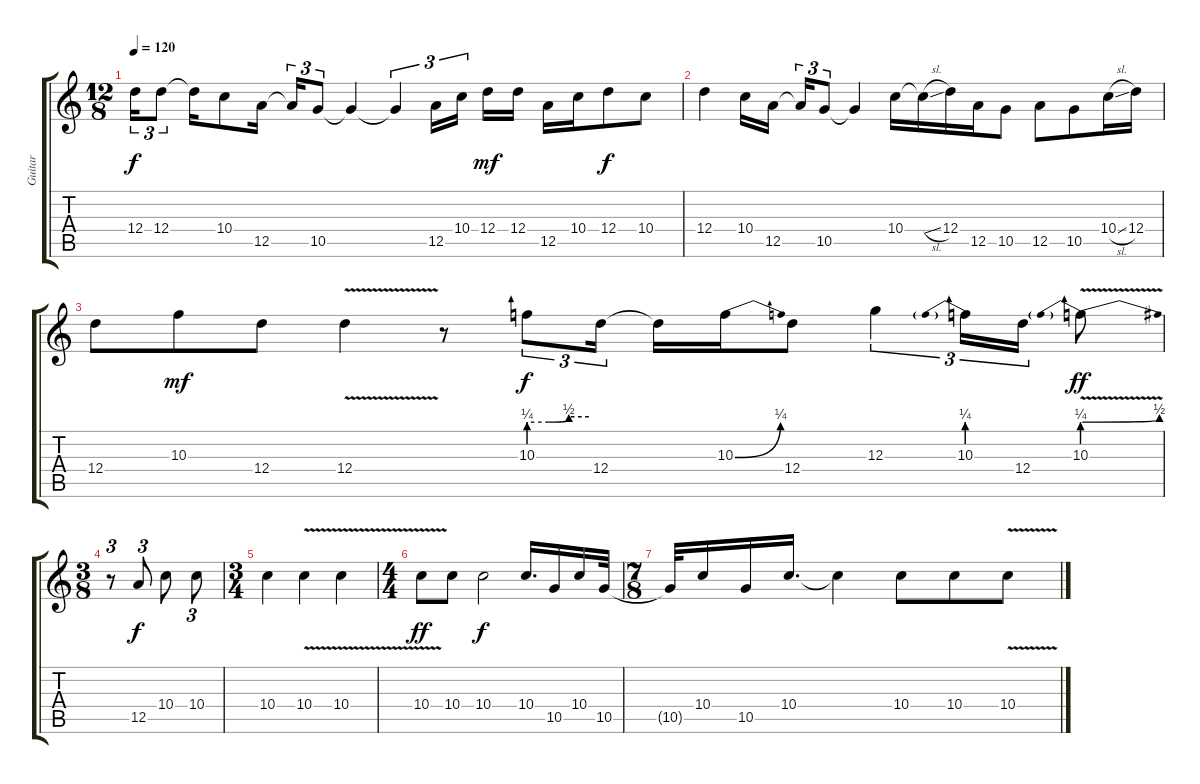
\track ("Guitar" "Guitar") {instrument overdrivenguitar}
\staff {score tabs}
\tuning (E4 B3 G3 D3 A2 E2) {hide}
\ts (12 8)
\tempo 120
\clef g2
\ks c
12.4.16{tu (3 2) dy f} 12.4.8{tu (3 2)} 12.4{t}.16 10.4.8 12.5.16 12.5{t}.16{tu (3 2)} 10.5.8{tu (3 2)} 10.5{t}.4 10.5{t}.4{tu (3 2)} 12.5.16{tu (3 2)} 10.4.16{tu (3 2) beam splitsecondary} 12.4.16{dy mf} 12.4.16 12.5.16 10.4.16 12.4.8{dy f} 10.4.8 |
12.4.4 10.4.16 12.5.16 12.5{t}.16{tu (3 2)} 10.5.8{tu (3 2)} 10.5{t}.4 10.4.16 10.4{sl t}.16 12.4.16 12.5.16 10.5.8 12.5.8 10.5.8 10.4{sl}.16 12.4.16 |
12.4.8 10.3.8{dy mf} 12.4.8 12.4{v}.4 r.8 10.3{be (custom 0 1 20 1 40 2 60 2)}.8{tu (3 2) dy f} 12.4.16{tu (3 2) beam splitsecondary} 12.4{t}.16 10.3{be (bend 0 0 60 1)}.16 12.4.8 12.3.4{tu (3 2)} 10.3{be (prebend 0 1 60 1)}.16{tu (3 2)} 12.4.16{tu (3 2)} 10.3{be (prebendbend 0 1 60 2) v}.8{dy ff} |
\ts (3 8)
r.8{tu (3 2)} 12.5.8{tu (3 2) dy f} 10.4.8 10.4.8{tu (3 2)} |
\ts (3 4)
10.4.4 10.4{v}.4 10.4{v}.4 |
\ts (4 4)
10.4{v}.8{dy ff} 10.4.8 10.4.2{dy f} 10.4.16{d} 10.5.16 10.4.16 10.5.32 |
\ts (7 8)
10.5{t}.32 10.4.16 10.5.16 10.4.16{d} 10.4{t}.4 10.4.8 10.4.8 10.4{v}.8
